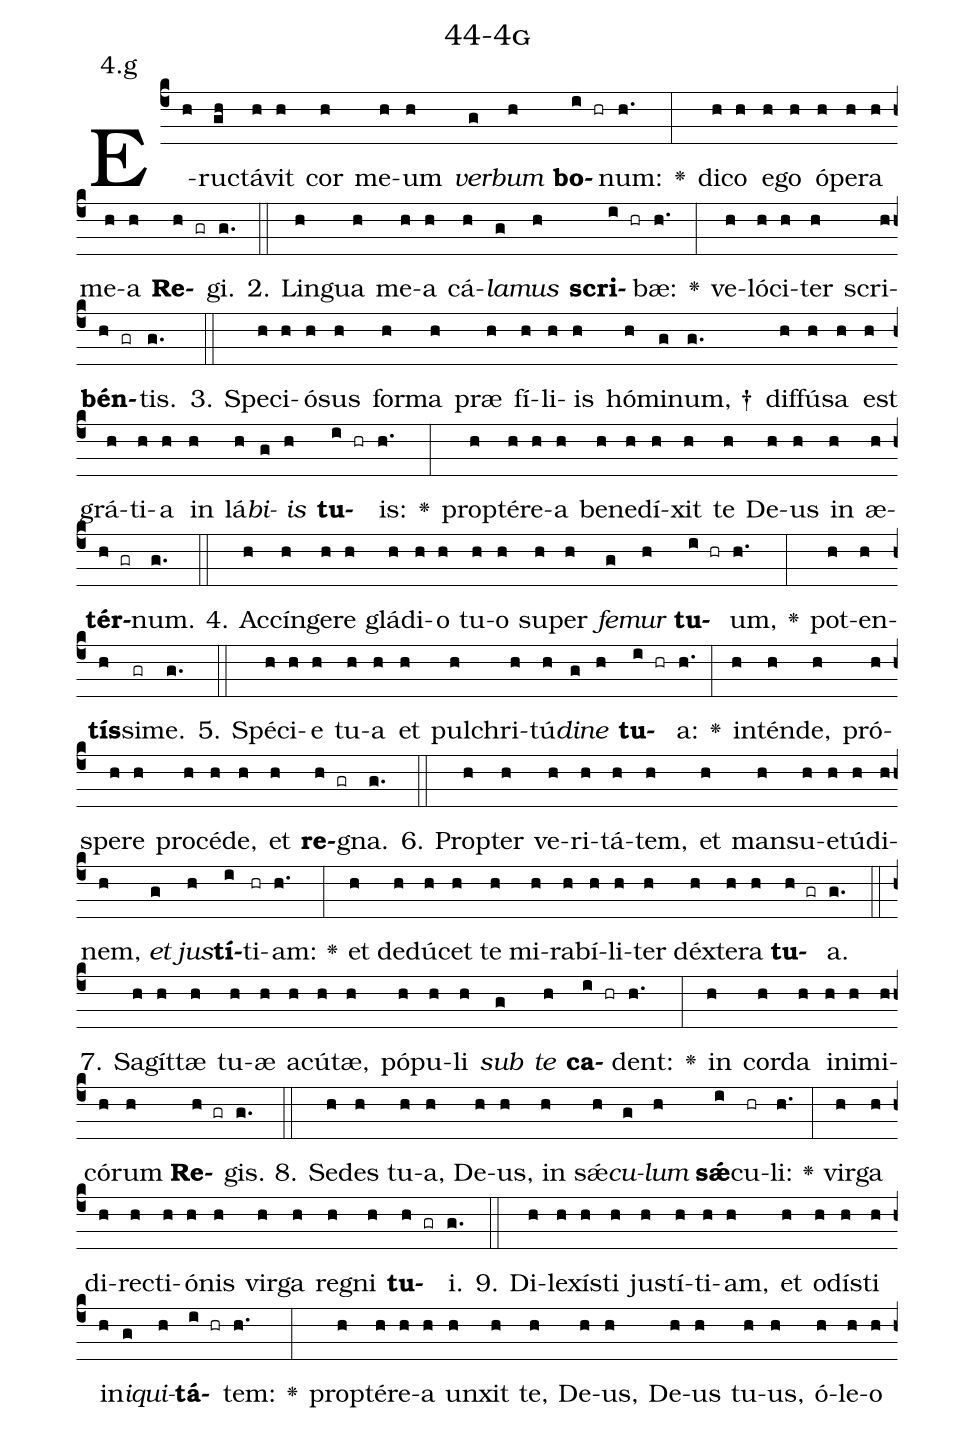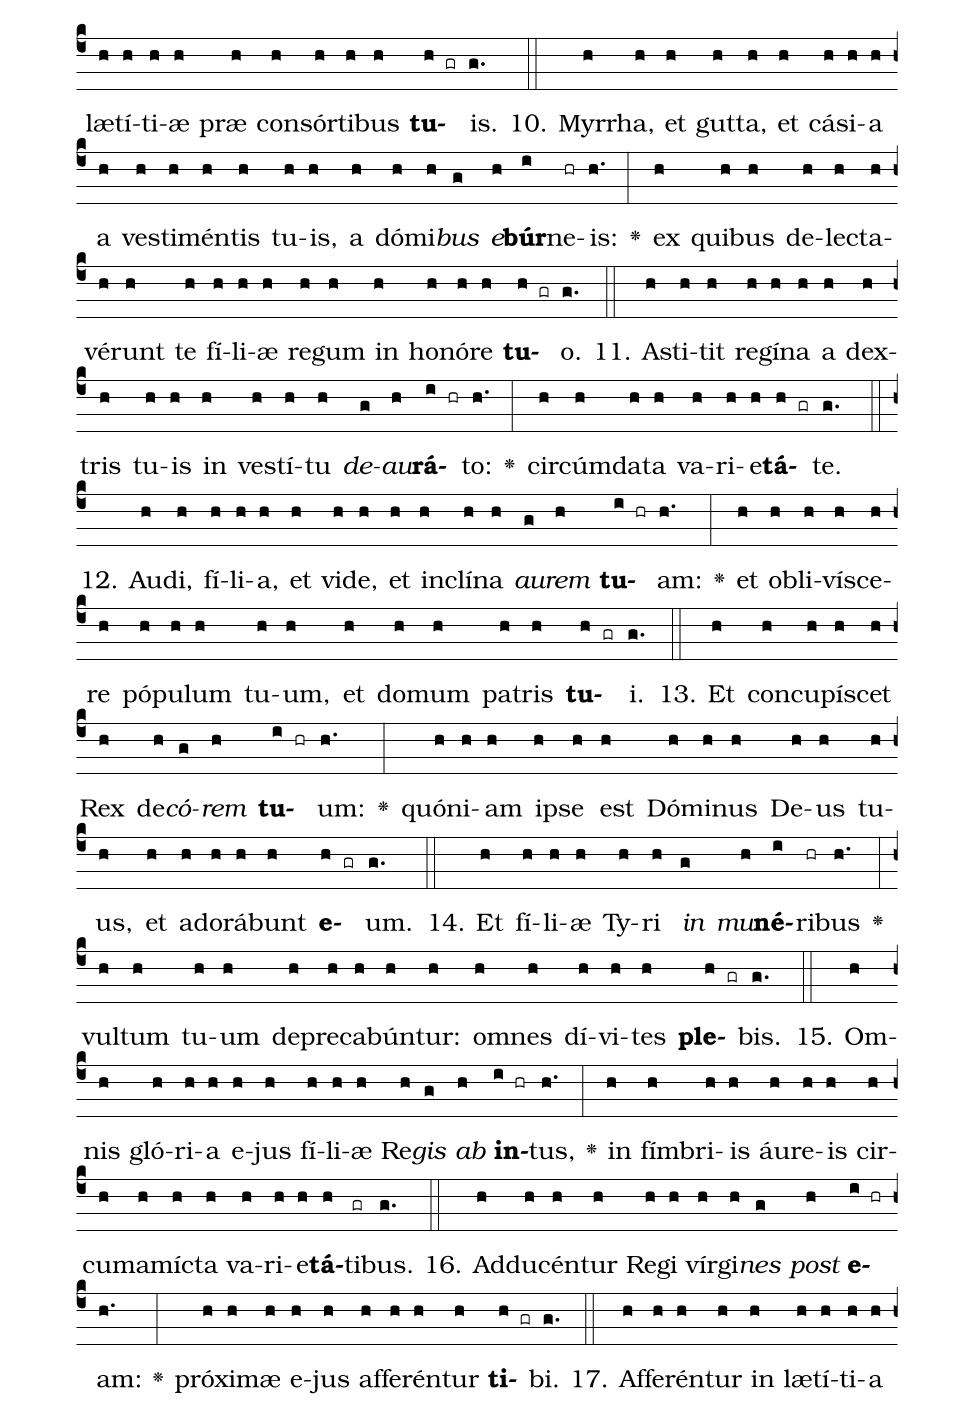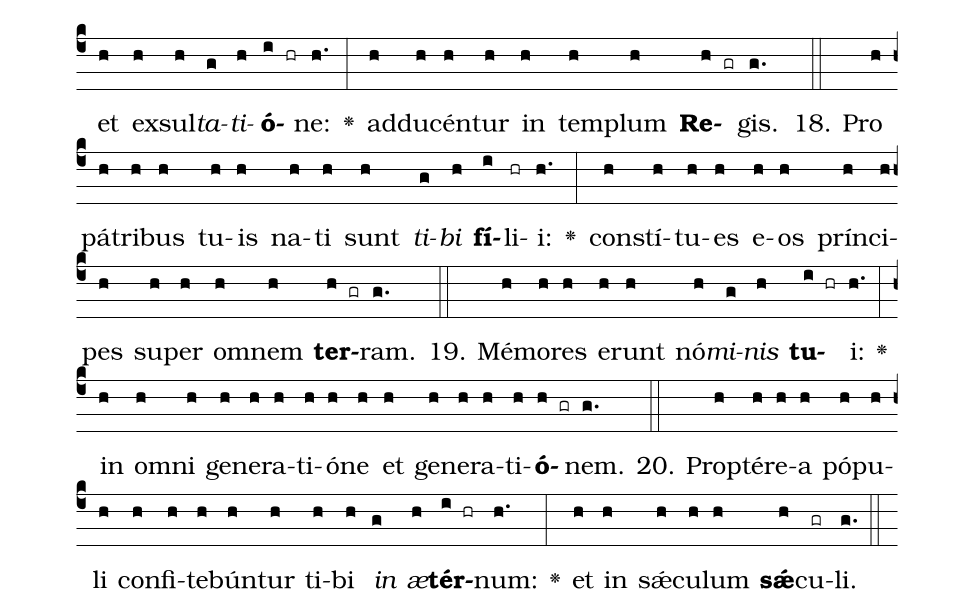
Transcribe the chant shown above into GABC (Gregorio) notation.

name: 44-4g;
annotation: 4.g;
%%
(c4)E(h)ruc(gh)tá(h)vit(h) cor(h) me(h)um(h) <i>ver</i>(g)<i>bum</i>(h) <b>bo</b>(i hr)num:(h.) <v>\greheightstar</v>(:) di(h)co(h) e(h)go(h) ó(h)pe(h)ra(h) me(h)a(h) <b>Re</b>(h gr)gi.(g.) (::)
2. Lin(h)gua(h) me(h)a(h) cá(h)<i>la</i>(g)<i>mus</i>(h) <b>scri</b>(i hr)bæ:(h.) <v>\greheightstar</v>(:) ve(h)ló(h)ci(h)ter(h) scri(h)<b>bén</b>(h gr)tis.(g.) (::)
3. Spe(h)ci(h)ó(h)sus(h) for(h)ma(h) præ(h) fí(h)li(h)is(h) hó(h)mi(g)num, †(g.) dif(h)fú(h)sa(h) est(h) grá(h)ti(h)a(h) in(h) lá(h)<i>bi</i>(g)<i>is</i>(h) <b>tu</b>(i hr)is:(h.) <v>\greheightstar</v>(:) prop(h)tér(h)e(h)a(h) be(h)ne(h)dí(h)xit(h) te(h) De(h)us(h) in(h) æ(h)<b>tér</b>(h gr)num.(g.) (::)
4. Ac(h)cín(h)ge(h)re(h) glá(h)di(h)o(h) tu(h)o(h) su(h)per(h) <i>fe</i>(g)<i>mur</i>(h) <b>tu</b>(i hr)um,(h.) <v>\greheightstar</v>(:) pot(h)en(h)<b>tís</b>(h)si(gr)me.(g.) (::)
5. Spé(h)ci(h)e(h) tu(h)a(h) et(h) pul(h)chri(h)tú(h)<i>di</i>(g)<i>ne</i>(h) <b>tu</b>(i hr)a:(h.) <v>\greheightstar</v>(:) in(h)tén(h)de,(h) pró(h)spe(h)re(h) pro(h)cé(h)de,(h) et(h) <b>re</b>(h gr)gna.(g.) (::)
6. Prop(h)ter(h) ve(h)ri(h)tá(h)tem,(h) et(h) man(h)su(h)e(h)tú(h)di(h)nem,(h) <i>et</i>(g) <i>jus</i>(h)<b>tí</b>(i)ti(hr)am:(h.) <v>\greheightstar</v>(:) et(h) de(h)dú(h)cet(h) te(h) mi(h)ra(h)bí(h)li(h)ter(h) déx(h)te(h)ra(h) <b>tu</b>(h gr)a.(g.) (::)
7. Sa(h)gít(h)tæ(h) tu(h)æ(h) a(h)cú(h)tæ,(h) pó(h)pu(h)li(h) <i>sub</i>(g) <i>te</i>(h) <b>ca</b>(i hr)dent:(h.) <v>\greheightstar</v>(:) in(h) cor(h)da(h) in(h)i(h)mi(h)có(h)rum(h) <b>Re</b>(h gr)gis.(g.) (::)
8. Se(h)des(h) tu(h)a,(h) De(h)us,(h) in(h) sǽ(h)<i>cu</i>(g)<i>lum</i>(h) <b>sǽ</b>(i)cu(hr)li:(h.) <v>\greheightstar</v>(:) vir(h)ga(h) di(h)rec(h)ti(h)ó(h)nis(h) vir(h)ga(h) re(h)gni(h) <b>tu</b>(h gr)i.(g.) (::)
9. Di(h)le(h)xís(h)ti(h) jus(h)tí(h)ti(h)am,(h) et(h) o(h)dís(h)ti(h) in(h)<i>i</i>(g)<i>qui</i>(h)<b>tá</b>(i hr)tem:(h.) <v>\greheightstar</v>(:) prop(h)tér(h)e(h)a(h) un(h)xit(h) te,(h) De(h)us,(h) De(h)us(h) tu(h)us,(h) ó(h)le(h)o(h) læ(h)tí(h)ti(h)æ(h) præ(h) con(h)sór(h)ti(h)bus(h) <b>tu</b>(h gr)is.(g.) (::)
10. Myr(h)rha,(h) et(h) gut(h)ta,(h) et(h) cá(h)si(h)a(h) a(h) ves(h)ti(h)mén(h)tis(h) tu(h)is,(h) a(h) dó(h)mi(h)<i>bus</i>(g) <i>e</i>(h)<b>búr</b>(i)ne(hr)is:(h.) <v>\greheightstar</v>(:) ex(h) qui(h)bus(h) de(h)lec(h)ta(h)vé(h)runt(h) te(h) fí(h)li(h)æ(h) re(h)gum(h) in(h) ho(h)nó(h)re(h) <b>tu</b>(h gr)o.(g.) (::)
11. A(h)sti(h)tit(h) re(h)gí(h)na(h) a(h) dex(h)tris(h) tu(h)is(h) in(h) ves(h)tí(h)tu(h) <i>de</i>(g)<i>au</i>(h)<b>rá</b>(i hr)to:(h.) <v>\greheightstar</v>(:) cir(h)cúm(h)da(h)ta(h) va(h)ri(h)e(h)<b>tá</b>(h gr)te.(g.) (::)
12. Au(h)di,(h) fí(h)li(h)a,(h) et(h) vi(h)de,(h) et(h) in(h)clí(h)na(h) <i>au</i>(g)<i>rem</i>(h) <b>tu</b>(i hr)am:(h.) <v>\greheightstar</v>(:) et(h) ob(h)li(h)ví(h)sce(h)re(h) pó(h)pu(h)lum(h) tu(h)um,(h) et(h) do(h)mum(h) pa(h)tris(h) <b>tu</b>(h gr)i.(g.) (::)
13. Et(h) con(h)cu(h)pí(h)scet(h) Rex(h) de(h)<i>có</i>(g)<i>rem</i>(h) <b>tu</b>(i hr)um:(h.) <v>\greheightstar</v>(:) quón(h)i(h)am(h) ip(h)se(h) est(h) Dó(h)mi(h)nus(h) De(h)us(h) tu(h)us,(h) et(h) ad(h)o(h)rá(h)bunt(h) <b>e</b>(h gr)um.(g.) (::)
14. Et(h) fí(h)li(h)æ(h) Ty(h)ri(h) <i>in</i>(g) <i>mu</i>(h)<b>né</b>(i)ri(hr)bus(h.) <v>\greheightstar</v>(:) vul(h)tum(h) tu(h)um(h) de(h)pre(h)ca(h)bún(h)tur:(h) om(h)nes(h) dí(h)vi(h)tes(h) <b>ple</b>(h gr)bis.(g.) (::)
15. Om(h)nis(h) gló(h)ri(h)a(h) e(h)jus(h) fí(h)li(h)æ(h) Re(h)<i>gis</i>(g) <i>ab</i>(h) <b>in</b>(i hr)tus,(h.) <v>\greheightstar</v>(:) in(h) fím(h)bri(h)is(h) áu(h)re(h)is(h) cir(h)cum(h)a(h)míc(h)ta(h) va(h)ri(h)e(h)<b>tá</b>(h)ti(gr)bus.(g.) (::)
16. Ad(h)du(h)cén(h)tur(h) Re(h)gi(h) vír(h)gi(h)<i>nes</i>(g) <i>post</i>(h) <b>e</b>(i hr)am:(h.) <v>\greheightstar</v>(:) pró(h)xi(h)mæ(h) e(h)jus(h) af(h)fe(h)rén(h)tur(h) <b>ti</b>(h gr)bi.(g.) (::)
17. Af(h)fe(h)rén(h)tur(h) in(h) læ(h)tí(h)ti(h)a(h) et(h) ex(h)sul(h)<i>ta</i>(g)<i>ti</i>(h)<b>ó</b>(i hr)ne:(h.) <v>\greheightstar</v>(:) ad(h)du(h)cén(h)tur(h) in(h) tem(h)plum(h) <b>Re</b>(h gr)gis.(g.) (::)
18. Pro(h) pá(h)tri(h)bus(h) tu(h)is(h) na(h)ti(h) sunt(h) <i>ti</i>(g)<i>bi</i>(h) <b>fí</b>(i)li(hr)i:(h.) <v>\greheightstar</v>(:) con(h)stí(h)tu(h)es(h) e(h)os(h) prín(h)ci(h)pes(h) su(h)per(h) om(h)nem(h) <b>ter</b>(h gr)ram.(g.) (::)
19. Mé(h)mo(h)res(h) e(h)runt(h) nó(h)<i>mi</i>(g)<i>nis</i>(h) <b>tu</b>(i hr)i:(h.) <v>\greheightstar</v>(:) in(h) om(h)ni(h) ge(h)ne(h)ra(h)ti(h)ó(h)ne(h) et(h) ge(h)ne(h)ra(h)ti(h)<b>ó</b>(h gr)nem.(g.) (::)
20. Prop(h)tér(h)e(h)a(h) pó(h)pu(h)li(h) con(h)fi(h)te(h)bún(h)tur(h) ti(h)bi(h) <i>in</i>(g) <i>æ</i>(h)<b>tér</b>(i hr)num:(h.) <v>\greheightstar</v>(:) et(h) in(h) sǽ(h)cu(h)lum(h) <b>sǽ</b>(h)cu(gr)li.(g.) (::)
